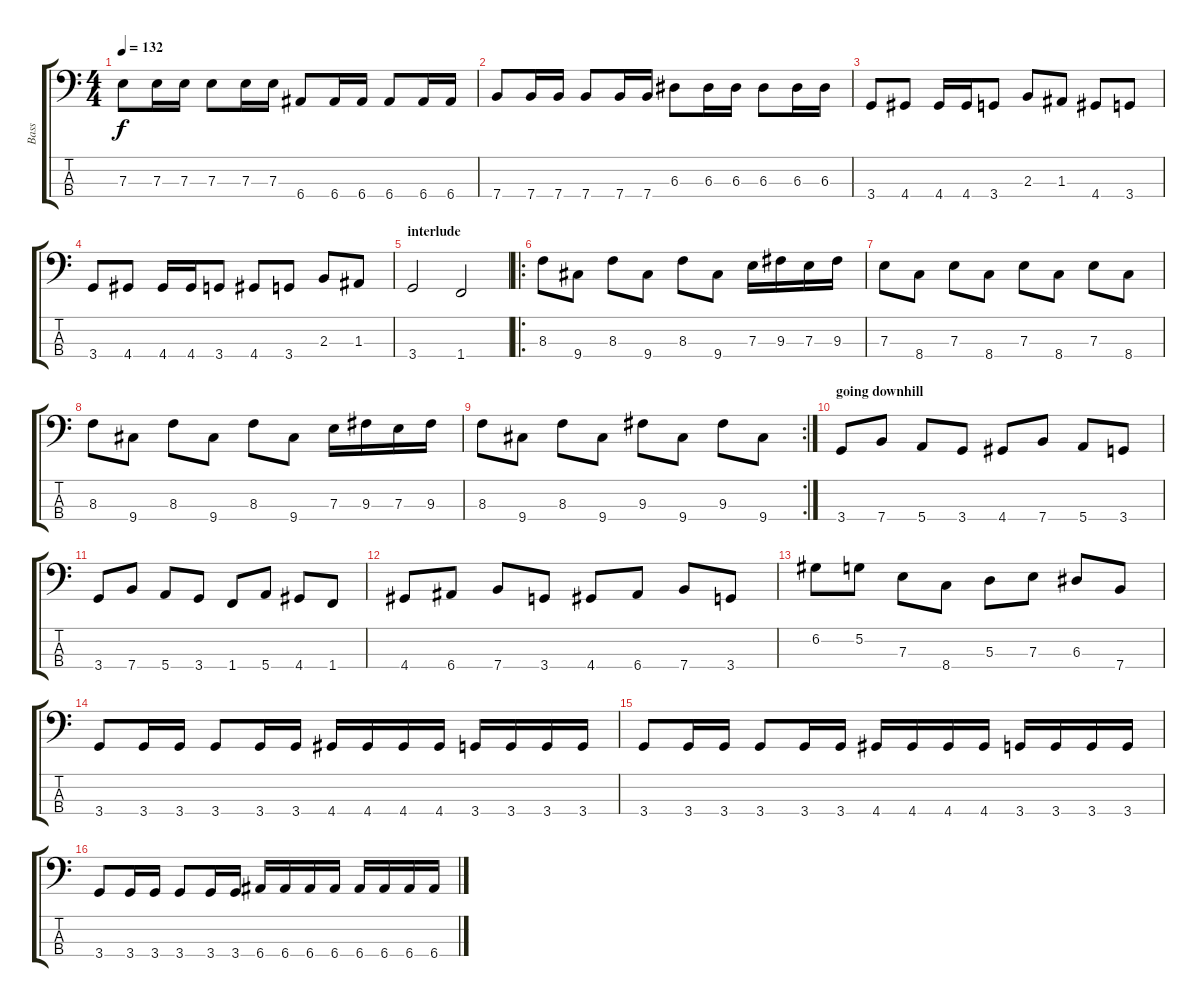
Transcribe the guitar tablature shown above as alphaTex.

\track ("Bass" "Bass") {instrument contrabass}
\staff {score tabs}
\tuning (G2 D2 A1 E1) {hide}
\ts (4 4)
\tempo 132
\clef f4
\ks c
7.3.8{dy f} 7.3.16 7.3.16 7.3.8 7.3.16 7.3.16 6.4.8 6.4.16 6.4.16 6.4.8 6.4.16 6.4.16 |
7.4.8 7.4.16 7.4.16 7.4.8 7.4.16 7.4.16 6.3.8 6.3.16 6.3.16 6.3.8 6.3.16 6.3.16 |
3.4.8 4.4.8 4.4.16 4.4.16 3.4.8 2.3.8 1.3.8 4.4.8 3.4.8 |
3.4.8 4.4.8 4.4.16 4.4.16 3.4.8 4.4.8 3.4.8 2.3.8 1.3.8 |
\section ("" "interlude")
3.4.2 1.4.2 |
\ro
8.3.8 9.4.8 8.3.8 9.4.8 8.3.8 9.4.8 7.3.16 9.3.16 7.3.16 9.3.16 |
7.3.8 8.4.8 7.3.8 8.4.8 7.3.8 8.4.8 7.3.8 8.4.8 |
8.3.8 9.4.8 8.3.8 9.4.8 8.3.8 9.4.8 7.3.16 9.3.16 7.3.16 9.3.16 |
\rc 2
8.3.8 9.4.8 8.3.8 9.4.8 9.3.8 9.4.8 9.3.8 9.4.8 |
\section ("" "going downhill")
3.4.8 7.4.8 5.4.8 3.4.8 4.4.8 7.4.8 5.4.8 3.4.8 |
3.4.8 7.4.8 5.4.8 3.4.8 1.4.8 5.4.8 4.4.8 1.4.8 |
4.4.8 6.4.8 7.4.8 3.4.8 4.4.8 6.4.8 7.4.8 3.4.8 |
6.2.8 5.2.8 7.3.8 8.4.8 5.3.8 7.3.8 6.3.8 7.4.8 |
3.4.8 3.4.16 3.4.16 3.4.8 3.4.16 3.4.16 4.4.16 4.4.16 4.4.16 4.4.16 3.4.16 3.4.16 3.4.16 3.4.16 |
3.4.8 3.4.16 3.4.16 3.4.8 3.4.16 3.4.16 4.4.16 4.4.16 4.4.16 4.4.16 3.4.16 3.4.16 3.4.16 3.4.16 |
3.4.8 3.4.16 3.4.16 3.4.8 3.4.16 3.4.16 6.4.16 6.4.16 6.4.16 6.4.16 6.4.16 6.4.16 6.4.16 6.4.16
